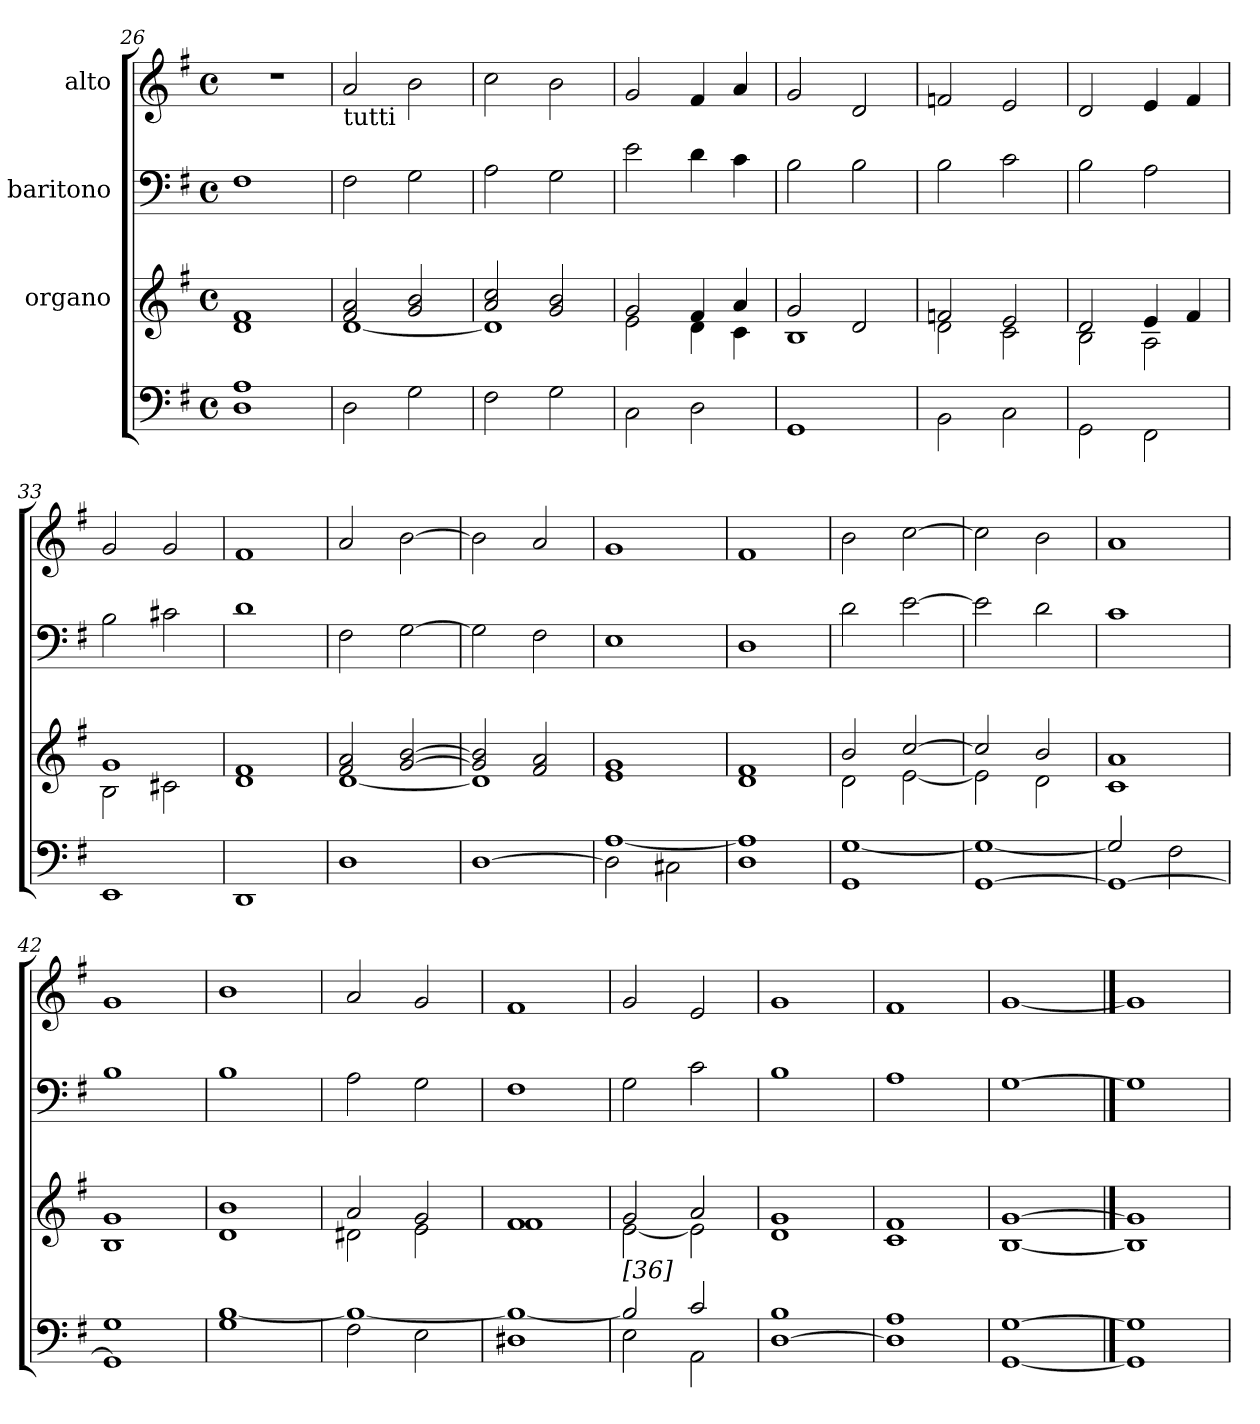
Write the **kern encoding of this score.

**kern	**kern	**kern	**kern
*part4	*part3	*part2	*part1
*staff4	*staff3	*staff2	*staff1
*	*I"organo	*I"baritono	*I"alto
*clefF4	*clefG2	*clefF4	*clefG2
*k[f#]	*k[f#]	*k[f#]	*k[f#]
*G:	*G:	*G:	*G:
*M4/4	*M4/4	*M4/4	*M4/4
*met(c)	*met(c)	*met(c)	*met(c)
=26	=26	=26	=26
1D 1A	1d 1f#	1F#	1r
=27	=27	=27	=27
*	*^	*	*
!	!	!	!	!LO:TX:b:t=tutti
2D\	2f#/ 2a/	[>1d	2F#\	2a/
2G\	2g/ 2b/	.	2G\	2b\
=28	=28	=28	=28	=28
2F#\	2a/ 2cc/	1d]	2A\	2cc\
2G\	2g/ 2b/	.	2G\	2b\
=29	=29	=29	=29	=29
2C\	2g/	2e\	2e\	2g/
2D\	4f#/	4d\	4d\	4f#/
.	4a/	4c\	4c\	4a/
=30	=30	=30	=30	=30
1GG	2g/	1B	2B\	2g/
.	2d/	.	2B\	2d/
=31	=31	=31	=31	=31
2BB\	2fn/	2d\	2B\	2fn/
2C\	2e/	2c\	2c\	2e/
=32	=32	=32	=32	=32
2GG\	2d/	2B\	2B\	2d/
2FF#\	4e/	2A\	2A\	4e/
.	4f#/	.	.	4f#/
!!LO:PB:g=z
=33	=33	=33	=33	=33
1EE	1g	2B\	2B\	2g/
.	.	2c#X\	2c#X\	2g/
=34	=34	=34	=34	=34
1DD	1f#	1d	1d	1f#
=35	=35	=35	=35	=35
1D	2f#/ 2a/	[>1d	2F#\	2a/
.	[<2g/ [<2b/	.	[>2G\	[>2b\
=36	=36	=36	=36	=36
[>1D	2g/] 2b/]	1d]	2G\]	2b\]
.	2f#/ 2a/	.	2F#\	2a/
*	*v	*v	*	*
=37	=37	=37	=37
*^	*	*	*
2D\]	[>1A	1e 1g	1E	1g
2C#X\	.	.	.	.
=38	=38	=38	=38	=38
1D	1A]	1d 1f#	1D	1f#
=39	=39	=39	=39	=39
*	*	*^	*	*
1GG	[<1G	2b/	2d\	2d\	2b\
.	.	[<2cc/	[>2e\	[>2e\	[>2cc\
=40	=40	=40	=40	=40	=40
[>1GG	1G_	2cc/]	2e\]	2e\]	2cc\]
.	.	2b/	2d\	2d\	2b\
!!LO:LB:g=z
=41	=41	=41	=41	=41	=41
1GG_	2G/]	1a	1c	1c	1a
.	2F#\	.	.	.	.
=42	=42	=42	=42	=42	=42
1GG]	1G	1g	1B	1B	1g
=43	=43	=43	=43	=43	=43
1G	[<1B	1b	1d	1B	1b
=44	=44	=44	=44	=44	=44
2F#\	1B_	2a/	2d#X\	2A\	2a/
2E\	.	2g/	2e\	2G\	2g/
=45	=45	=45	=45	=45	=45
1D#X	1B_	1f#	1f#	1F#	1f#
=46	=46	=46	=46	=46	=46
!	!	!LO:TX:b:t=[36]	!	!	!
2E\	2B/]	2g/	[>2e\	2G\	2g/
2AA\	2c/	2a/	2e\]	2c\	2e/
=47	=47	=47	=47	=47	=47
[>1D	1B	1g	1d	1B	1g
=48	=48	=48	=48	=48	=48
1D]	1A	1f#	1c	1A	1f#
*v	*v	*	*	*	*
*	*v	*v	*	*
=49	=49	=49	=49
[<1GG [<1G	[<1B [<1g	[>1G	[<1g
!!LO:LB:g=z
==50	==50	==50	==50
1GG] 1G]	1B] 1g]	1G]	1g]
=	=	=	=
*-	*-	*-	*-
